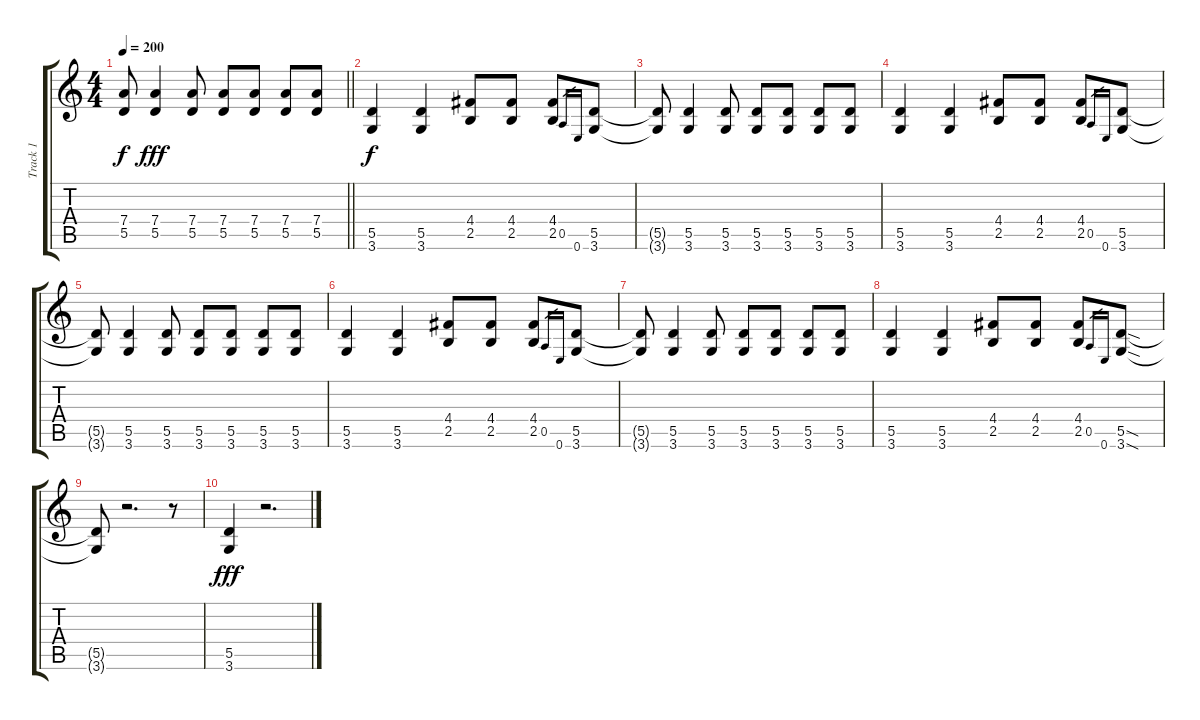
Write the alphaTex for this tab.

\track ("Track 1" "Track 1") {instrument distortionguitar}
\staff {score tabs}
\tuning (E4 B3 G3 D3 A2 E2) {hide}
\ts (4 4)
\tempo 200
\clef g2
\barLineRight lightlight
\ks c
(7.4{t} 5.5{t}).8{dy f} (7.4 5.5).4{dy fff} (7.4 5.5).8 (7.4 5.5).8 (7.4 5.5).8 (7.4 5.5).8 (7.4 5.5).8 |
(5.5 3.6).4{dy f} (5.5 3.6).4 (4.4 2.5).8 (4.4 2.5).8 (4.4 2.5).8 0.5.16{gr} 0.6.16{gr} (5.5 3.6).8 |
(5.5{t} 3.6{t}).8 (5.5 3.6).4 (5.5 3.6).8 (5.5 3.6).8 (5.5 3.6).8 (5.5 3.6).8 (5.5 3.6).8 |
(5.5 3.6).4 (5.5 3.6).4 (4.4 2.5).8 (4.4 2.5).8 (4.4 2.5).8 0.5.16{gr} 0.6.16{gr} (5.5 3.6).8 |
(5.5{t} 3.6{t}).8 (5.5 3.6).4 (5.5 3.6).8 (5.5 3.6).8 (5.5 3.6).8 (5.5 3.6).8 (5.5 3.6).8 |
(5.5 3.6).4 (5.5 3.6).4 (4.4 2.5).8 (4.4 2.5).8 (4.4 2.5).8 0.5.16{gr} 0.6.16{gr} (5.5 3.6).8 |
(5.5{t} 3.6{t}).8 (5.5 3.6).4 (5.5 3.6).8 (5.5 3.6).8 (5.5 3.6).8 (5.5 3.6).8 (5.5 3.6).8 |
(5.5 3.6).4 (5.5 3.6).4 (4.4 2.5).8 (4.4 2.5).8 (4.4 2.5).8 0.5.16{gr} 0.6.16{gr} (5.5{sod} 3.6{sod}).8 |
(5.5{t} 3.6{t}).8 r.2{d} r.8 |
(5.5 3.6).4{dy fff} r.2{d}
